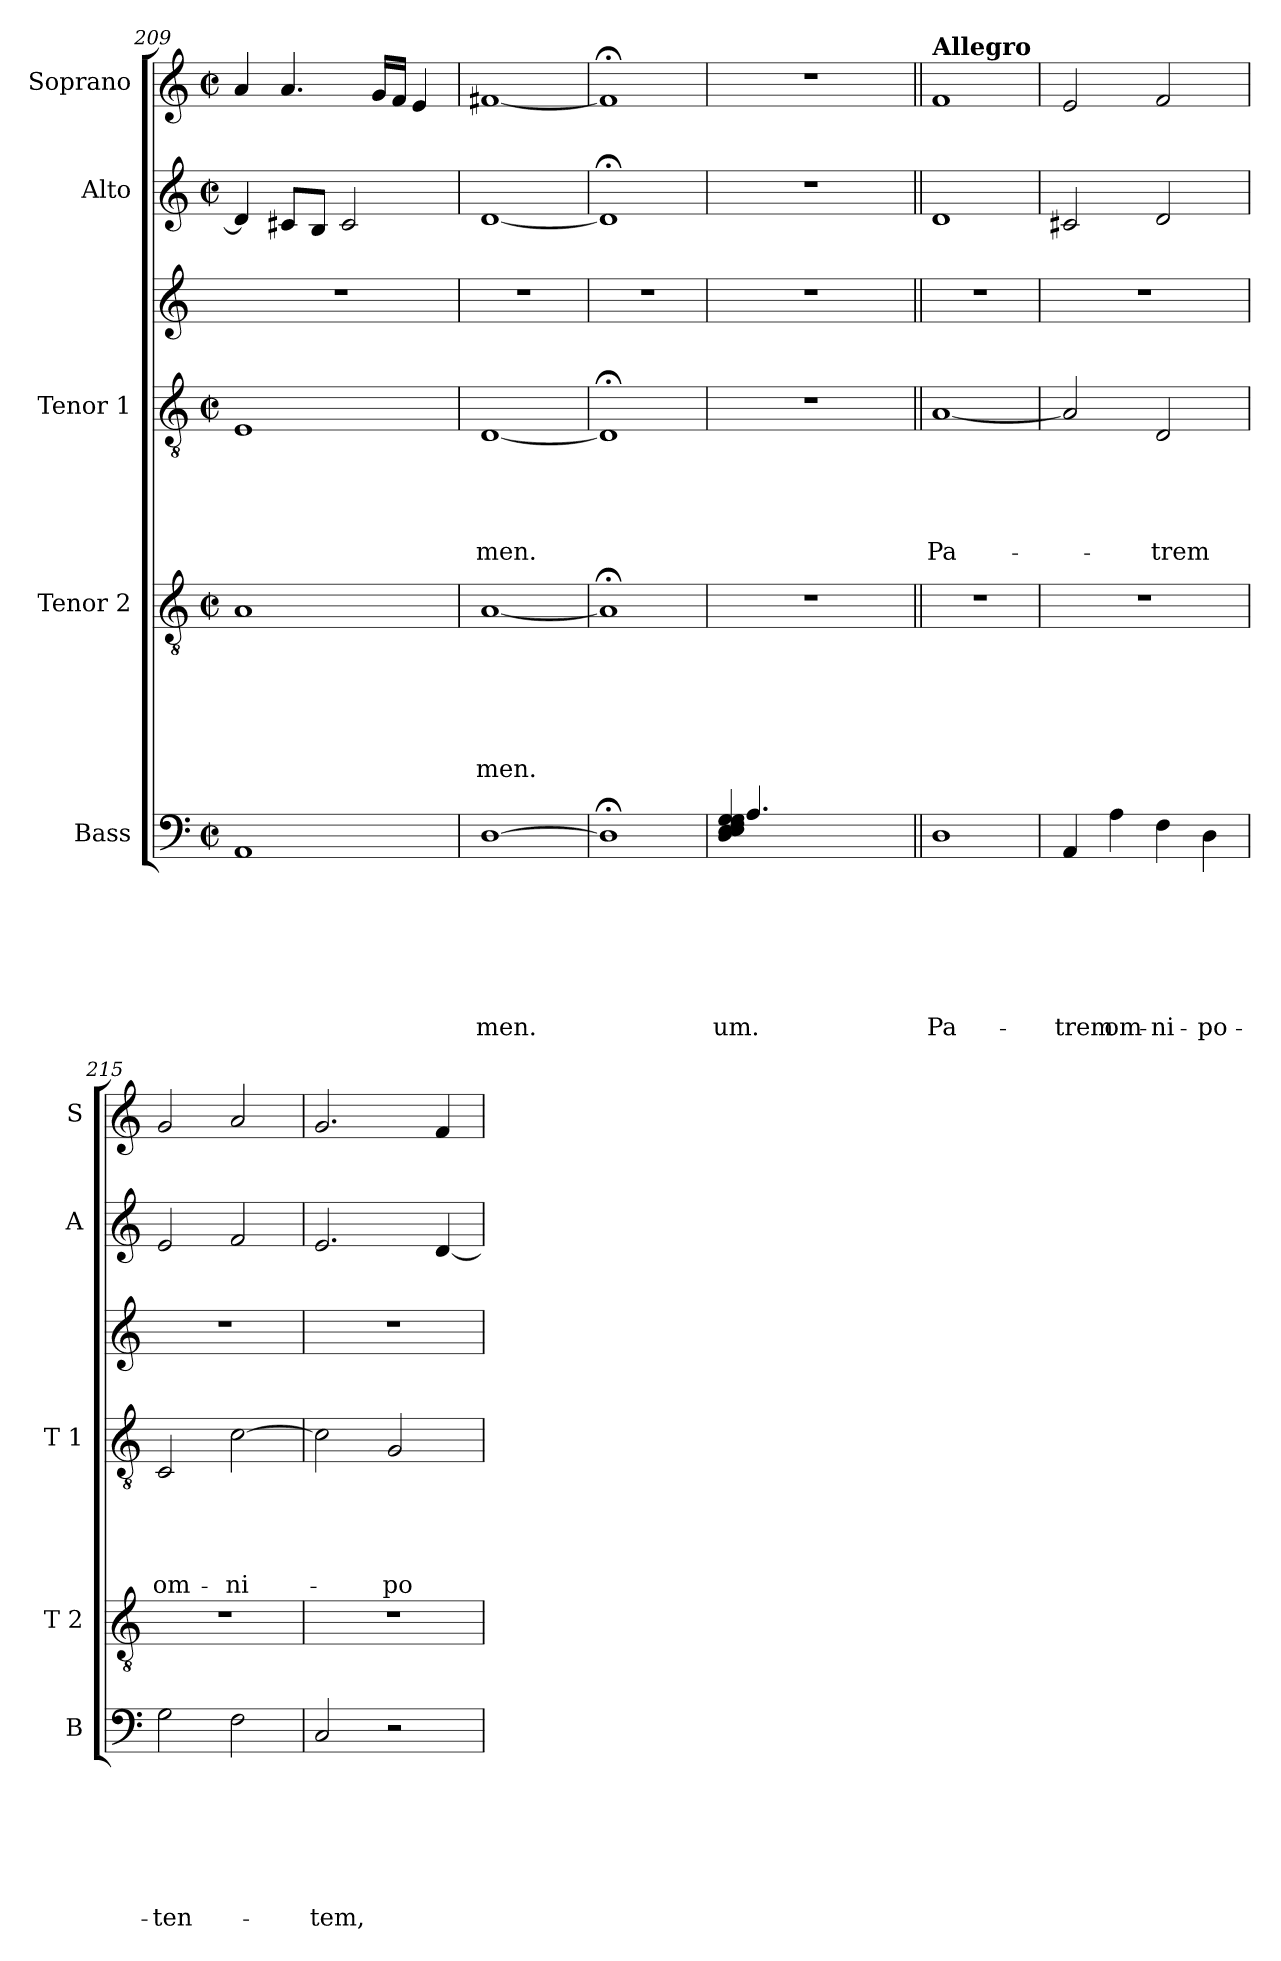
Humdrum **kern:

**kern	**text	**text	**text	**text	**text	**text	**text	**kern	**text	**text	**text	**text	**text	**text	**kern	**text	**text	**text	**text	**text	**kern	**kern	**kern
*part6	*part6	*part6	*part6	*part6	*part6	*part6	*part6	*part5	*part5	*part5	*part5	*part5	*part5	*part5	*part4	*part4	*part4	*part4	*part4	*part4	*part3	*part2	*part1
*staff6	*staff6	*staff6	*staff6	*staff6	*staff6	*staff6	*staff6	*staff5	*staff5	*staff5	*staff5	*staff5	*staff5	*staff5	*staff4	*staff4	*staff4	*staff4	*staff4	*staff4	*staff3	*staff2	*staff1
*I"Bass	*	*	*	*	*	*	*	*I"Tenor 2	*	*	*	*	*	*	*I"Tenor 1	*	*	*	*	*	*	*I"Alto	*I"Soprano
*I'B	*	*	*	*	*	*	*	*I'T 2	*	*	*	*	*	*	*I'T 1	*	*	*	*	*	*	*I'A	*I'S
*clefF4	*	*	*	*	*	*	*	*clefGv2	*	*	*	*	*	*	*clefGv2	*	*	*	*	*	*clefG2	*clefG2	*clefG2
*k[]	*	*	*	*	*	*	*	*k[]	*	*	*	*	*	*	*k[]	*	*	*	*	*	*k[]	*k[]	*k[]
*C:	*	*	*	*	*	*	*	*C:	*	*	*	*	*	*	*C:	*	*	*	*	*	*C:	*C:	*C:
*M2/2	*	*	*	*	*	*	*	*M2/2	*	*	*	*	*	*	*M2/2	*	*	*	*	*	*	*M2/2	*M2/2
*met(c|)	*	*	*	*	*	*	*	*met(c|)	*	*	*	*	*	*	*met(c|)	*	*	*	*	*	*	*met(c|)	*met(c|)
=209	=209	=209	=209	=209	=209	=209	=209	=209	=209	=209	=209	=209	=209	=209	=209	=209	=209	=209	=209	=209	=209	=209	=209
1AA	.	.	.	.	.	.	.	1A	.	.	.	.	.	.	1E	.	.	.	.	.	1r	4d/]	4a/
.	.	.	.	.	.	.	.	.	.	.	.	.	.	.	.	.	.	.	.	.	.	8c#X/L	4.a/
.	.	.	.	.	.	.	.	.	.	.	.	.	.	.	.	.	.	.	.	.	.	8B/J	.
.	.	.	.	.	.	.	.	.	.	.	.	.	.	.	.	.	.	.	.	.	.	2c#/	.
.	.	.	.	.	.	.	.	.	.	.	.	.	.	.	.	.	.	.	.	.	.	.	16g/LL
.	.	.	.	.	.	.	.	.	.	.	.	.	.	.	.	.	.	.	.	.	.	.	16f/JJ
.	.	.	.	.	.	.	.	.	.	.	.	.	.	.	.	.	.	.	.	.	.	.	4e/
=210	=210	=210	=210	=210	=210	=210	=210	=210	=210	=210	=210	=210	=210	=210	=210	=210	=210	=210	=210	=210	=210	=210	=210
!	!	!	!	!	!	!	!LO:LY:b	!	!	!	!	!	!	!LO:LY:b	!	!	!	!	!	!LO:LY:b	!	!	!
[>1D	.	.	.	.	.	.	-men.	[<1A	.	.	.	.	.	-men.	[<1D	.	.	.	.	-men.	1r	[<1d	[<1f#X
=211	=211	=211	=211	=211	=211	=211	=211	=211	=211	=211	=211	=211	=211	=211	=211	=211	=211	=211	=211	=211	=211	=211	=211
1D;<]	.	.	.	.	.	.	.	1A;]	.	.	.	.	.	.	1D;]	.	.	.	.	.	1r	1d;]	1f#;]
!!LO:PB:g=z
=212!	=212!	=212!	=212!	=212!	=212!	=212!	=212!	=212!	=212!	=212!	=212!	=212!	=212!	=212!	=212!	=212!	=212!	=212!	=212!	=212!	=212!	=212!	=212!
!LO:N:n=1:head=solid	!	!	!	!	!	!	!	!	!	!	!	!	!	!	!	!	!	!	!	!	!	!	!
!LO:N:n=2:head=solid	!	!	!	!	!	!	!	!	!	!	!	!	!	!	!	!	!	!	!	!	!	!	!
!LO:N:n=3:head=solid	!	!	!	!	!	!	!	!	!	!	!	!	!	!	!	!	!	!	!	!	!	!	!
!LO:N:n=4:head=solid	!	!	!	!	!	!	!	!	!	!	!	!	!	!	!	!	!	!	!	!	!	!	!
!LO:N:n=5:head=solid	!	!	!	!	!	!	!	!	!	!	!	!	!	!	!	!	!	!	!	!	!	!	!
*^	*	*	*	*	*	*	*	*	*	*	*	*	*	*	*	*	*	*	*	*	*	*	*
!LO:N:n=6:head=solid	!LO:N:head=solid	!	!	!	!	!	!	!LO:LY:b	!	!	!	!	!	!	!	!	!	!	!	!	!	!	!	!
!	!	!	!	!	!	!	!	!LO:LY:b	!	!	!	!	!	!	!	!	!	!	!	!	!	!	!	!
4D/ 4E/ 4E/ 4F/ 4G/ 4G/	4.A/	.	.	.	.	.	.	-um.	1r	.	.	.	.	.	.	1r	.	.	.	.	.	1r	1r	1r
2ryy	.	.	.	.	.	.	.	.	.	.	.	.	.	.	.	.	.	.	.	.	.	.	.	.
.	2ryy	.	.	.	.	.	.	.	.	.	.	.	.	.	.	.	.	.	.	.	.	.	.	.
8ryy	.	.	.	.	.	.	.	.	.	.	.	.	.	.	.	.	.	.	.	.	.	.	.	.
8ryy	8ryy	.	.	.	.	.	.	.	.	.	.	.	.	.	.	.	.	.	.	.	.	.	.	.
=213||	=213||	=213||	=213||	=213||	=213||	=213||	=213||	=213||	=213||	=213||	=213||	=213||	=213||	=213||	=213||	=213||	=213||	=213||	=213||	=213||	=213||	=213||	=213||	=213||
!	!	!	!	!	!	!	!	!	!	!	!	!	!	!	!	!	!	!	!	!	!	!	!	!LO:TX:a:B:t=Allegro
!	!	!	!	!	!	!	!	!LO:LY:b	!	!	!	!	!	!	!	!	!	!	!	!	!LO:LY:b	!	!	!
*v	*v	*	*	*	*	*	*	*	*	*	*	*	*	*	*	*	*	*	*	*	*	*	*	*
1D	.	.	.	.	.	.	Pa-	1r	.	.	.	.	.	.	[<1A	.	.	.	.	Pa-	1r	1d	1f
=214	=214	=214	=214	=214	=214	=214	=214	=214	=214	=214	=214	=214	=214	=214	=214	=214	=214	=214	=214	=214	=214	=214	=214
!	!	!	!	!	!	!	!LO:LY:b	!	!	!	!	!	!	!	!	!	!	!	!	!	!	!	!
4AA/	.	.	.	.	.	.	-trem	1r	.	.	.	.	.	.	2A/]	.	.	.	.	.	1r	2c#X/	2e/
!	!	!	!	!	!	!	!LO:LY:b	!	!	!	!	!	!	!	!	!	!	!	!	!	!	!	!
4A\	.	.	.	.	.	.	om-	.	.	.	.	.	.	.	.	.	.	.	.	.	.	.	.
!	!	!	!	!	!	!	!LO:LY:b	!	!	!	!	!	!	!	!	!	!	!	!	!LO:LY:b	!	!	!
4F\	.	.	.	.	.	.	-ni-	.	.	.	.	.	.	.	2D/	.	.	.	.	-trem	.	2d/	2f/
!	!	!	!	!	!	!	!LO:LY:b	!	!	!	!	!	!	!	!	!	!	!	!	!	!	!	!
4D\	.	.	.	.	.	.	-po-	.	.	.	.	.	.	.	.	.	.	.	.	.	.	.	.
=215	=215	=215	=215	=215	=215	=215	=215	=215	=215	=215	=215	=215	=215	=215	=215	=215	=215	=215	=215	=215	=215	=215	=215
!	!	!	!	!	!	!	!LO:LY:b	!	!	!	!	!	!	!	!	!	!	!	!	!LO:LY:b	!	!	!
2G\	.	.	.	.	.	.	-ten-	1r	.	.	.	.	.	.	2C/	.	.	.	.	om-	1r	2e/	2g/
!	!	!	!	!	!	!	!	!	!	!	!	!	!	!	!	!	!	!	!	!LO:LY:b	!	!	!
2F\	.	.	.	.	.	.	.	.	.	.	.	.	.	.	[>2c\	.	.	.	.	-ni-	.	2f/	2a/
=216	=216	=216	=216	=216	=216	=216	=216	=216	=216	=216	=216	=216	=216	=216	=216	=216	=216	=216	=216	=216	=216	=216	=216
!	!	!	!	!	!	!	!LO:LY:b	!	!	!	!	!	!	!	!	!	!	!	!	!	!	!	!
2C/	.	.	.	.	.	.	-tem,	1r	.	.	.	.	.	.	2c\]	.	.	.	.	.	1r	2.e/	2.g/
!	!	!	!	!	!	!	!	!	!	!	!	!	!	!	!	!	!	!	!	!LO:LY:b	!	!	!
2r	.	.	.	.	.	.	.	.	.	.	.	.	.	.	2G/	.	.	.	.	-po-	.	.	.
.	.	.	.	.	.	.	.	.	.	.	.	.	.	.	.	.	.	.	.	.	.	[<4d/	4f/
=	=	=	=	=	=	=	=	=	=	=	=	=	=	=	=	=	=	=	=	=	=	=	=
*-	*-	*-	*-	*-	*-	*-	*-	*-	*-	*-	*-	*-	*-	*-	*-	*-	*-	*-	*-	*-	*-	*-	*-
